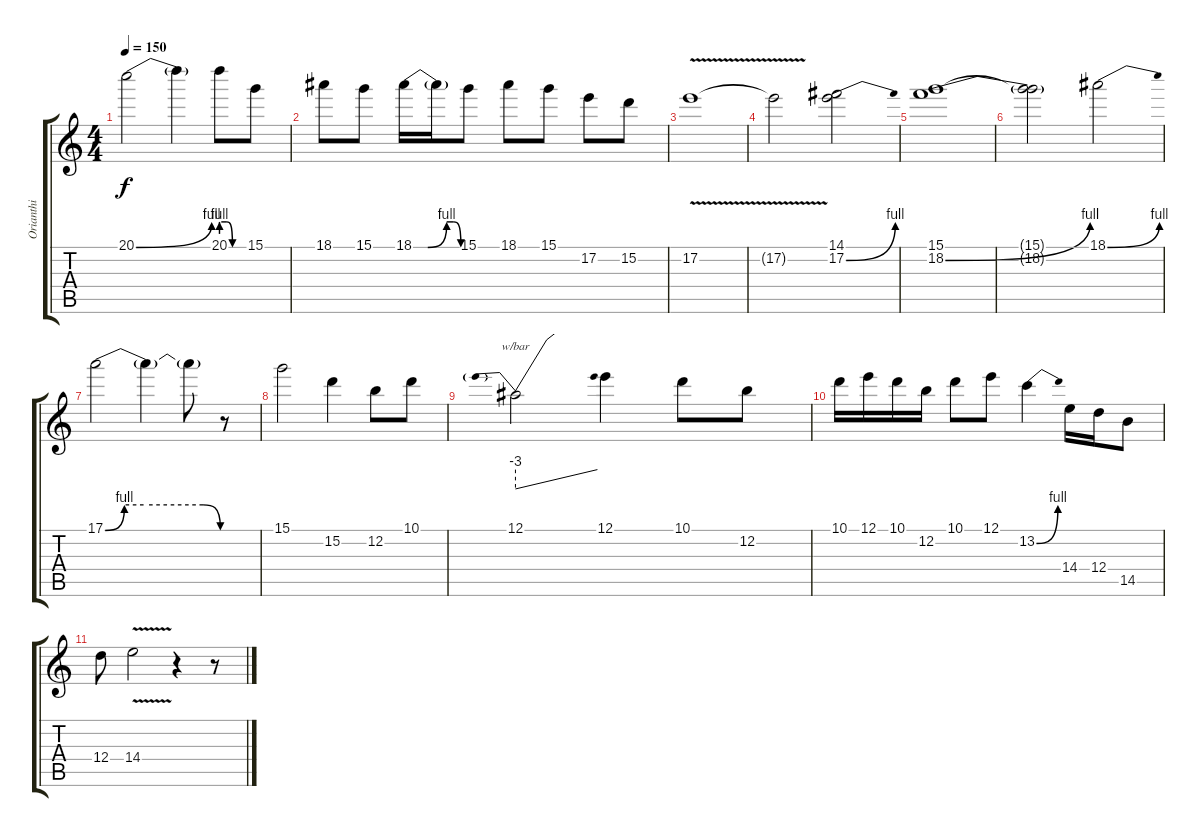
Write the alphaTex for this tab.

\track ("Orianthi" "Orianthi") {instrument overdrivenguitar}
\staff {score tabs}
\tuning (E4 B3 G3 D3 A2 E2) {hide}
\ts (4 4)
\tempo 150
\clef g2
\ks c
20.1{be (bend 0 0 60 4)}.2{dy f} 20.1{t}.4 20.1{be (custom 0 4 15 4 30 0 60 0)}.8 15.1.8 |
18.1.8 15.1.8 18.1{be (custom 0 0 18 0 42 4 51 4 60 0)}.16 18.1{t}.16 15.1.8 18.1.8 15.1.8 17.2.8 15.2.8 |
17.2{v}.1 |
17.2{v t}.2 (14.1 17.2{be (bend 0 0 60 4)}).2 |
(15.1 18.2{be (bend 0 0 60 4)}).1 |
(15.1{t} 18.2{t}).2 18.1{be (bend 0 0 60 4)}.2 |
17.1{be (custom 0 0 10 4 20 4 51 4 60 0)}.2 17.1{t}.4 17.1{t}.8 r.8 |
15.1.2 15.2.4 12.2.8 10.1.8 |
12.1.2{tbe (predivedive default 0 -12 60 0)} 12.1.4 10.1.8 12.2.8 |
10.1.16 12.1.16 10.1.16 12.2.16 10.1.8 12.1.8 13.2{be (bend 0 0 60 4)}.4 14.4.16 12.4.16 14.5.8 |
12.4.8 14.4{v}.2 r.4 r.8
